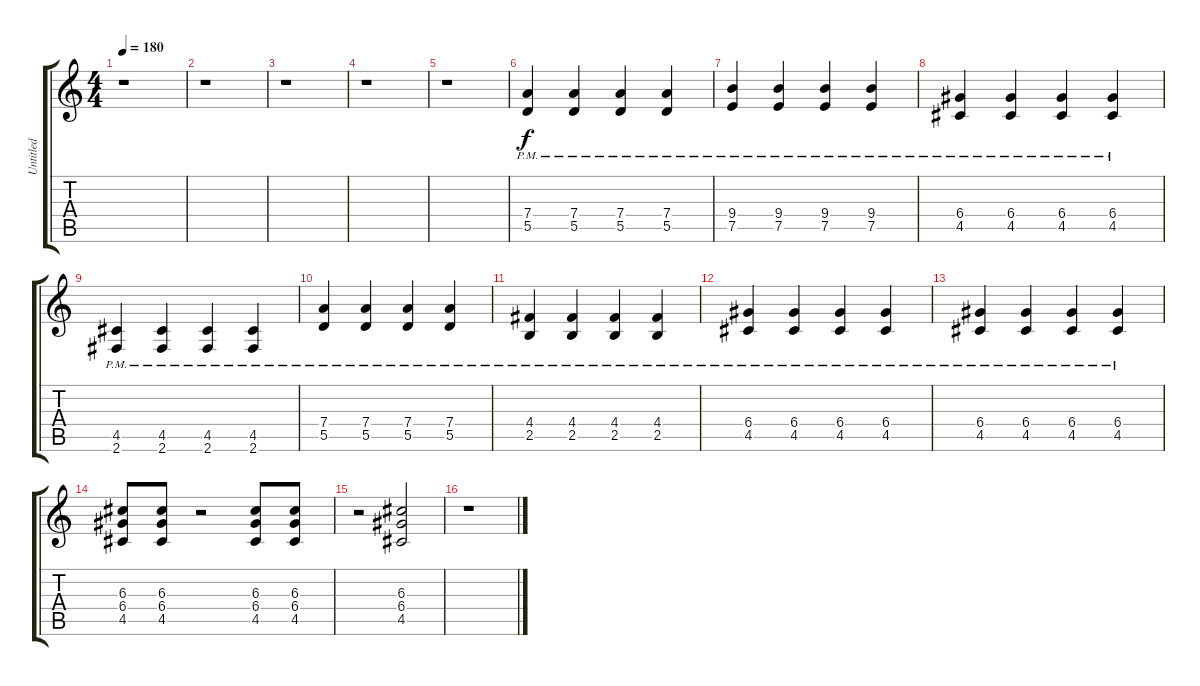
\track ("Untitled" "Untitled") {instrument overdrivenguitar}
\staff {score tabs}
\tuning (E4 B3 G3 D3 A2 E2) {hide}
\ts (4 4)
\tempo 180
\clef g2
\ks c
r.1{dy f} |
r.1 |
r.1 |
r.1 |
r.1 |
(7.4{pm} 5.5{pm}).4 (7.4{pm} 5.5{pm}).4 (7.4{pm} 5.5{pm}).4 (7.4{pm} 5.5{pm}).4 |
(9.4{pm} 7.5{pm}).4 (9.4{pm} 7.5{pm}).4 (9.4{pm} 7.5{pm}).4 (9.4{pm} 7.5{pm}).4 |
(6.4{pm} 4.5{pm}).4 (6.4{pm} 4.5{pm}).4 (6.4{pm} 4.5{pm}).4 (6.4{pm} 4.5{pm}).4 |
(4.5{pm} 2.6{pm}).4 (4.5{pm} 2.6{pm}).4 (4.5{pm} 2.6{pm}).4 (4.5{pm} 2.6{pm}).4 |
(7.4{pm} 5.5{pm}).4 (7.4{pm} 5.5{pm}).4 (7.4{pm} 5.5{pm}).4 (7.4{pm} 5.5{pm}).4 |
(4.4{pm} 2.5{pm}).4 (4.4{pm} 2.5{pm}).4 (4.4{pm} 2.5{pm}).4 (4.4{pm} 2.5{pm}).4 |
(6.4{pm} 4.5{pm}).4 (6.4{pm} 4.5{pm}).4 (6.4{pm} 4.5{pm}).4 (6.4{pm} 4.5{pm}).4 |
(6.4{pm} 4.5{pm}).4 (6.4{pm} 4.5{pm}).4 (6.4{pm} 4.5{pm}).4 (6.4{pm} 4.5{pm}).4 |
(6.3 6.4 4.5).8 (6.3 6.4 4.5).8 r.2 (6.3 6.4 4.5).8 (6.3 6.4 4.5).8 |
r.2 (6.3 6.4 4.5).2 |
r.1
